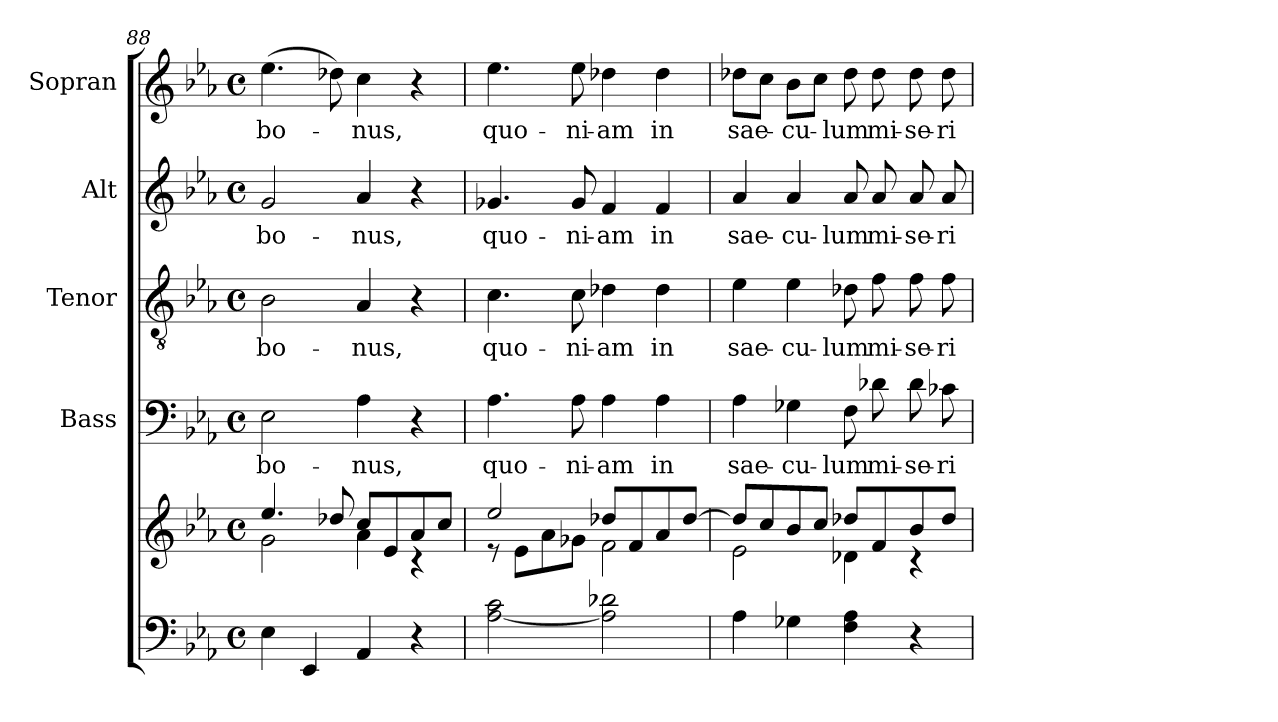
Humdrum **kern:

**kern	**kern	**kern	**text	**kern	**text	**kern	**text	**kern	**text
*part5	*part5	*part4	*part4	*part3	*part3	*part2	*part2	*part1	*part1
*staff6	*staff5	*staff4	*staff4	*staff3	*staff3	*staff2	*staff2	*staff1	*staff1
*	*	*I"Bass	*	*I"Tenor	*	*I"Alt	*	*I"Sopran	*
*	*	*I'B.	*	*I'T.	*	*I'A.	*	*I'S.	*
*clefF4	*clefG2	*clefF4	*	*clefGv2	*	*clefG2	*	*clefG2	*
*k[b-e-a-]	*k[b-e-a-]	*k[b-e-a-]	*	*k[b-e-a-]	*	*k[b-e-a-]	*	*k[b-e-a-]	*
*E-:	*E-:	*E-:	*	*E-:	*	*E-:	*	*E-:	*
*M4/4	*M4/4	*M4/4	*	*M4/4	*	*M4/4	*	*M4/4	*
*met(c)	*met(c)	*met(c)	*	*met(c)	*	*met(c)	*	*met(c)	*
=88	=88	=88	=88	=88	=88	=88	=88	=88	=88
*	*^	*	*	*	*	*	*	*	*
!	!	!	!	!LO:LY:b	!	!LO:LY:b	!	!LO:LY:b	!	!LO:LY:b
4E-\	4.ee-/	2g\	2E-\	bo-	2B-\	bo-	2g/	bo-	(>4.ee-\	bo-
4EE-/	.	.	.	.	.	.	.	.	.	.
.	8dd-X/	.	.	.	.	.	.	.	8dd-X\)	.
!	!	!	!	!LO:LY:b	!	!LO:LY:b	!	!LO:LY:b	!	!LO:LY:b
4AA-/	8cc/L	4a-\	4A-\	-nus,	4A-/	-nus,	4a-/	-nus,	4cc\	-nus,
.	8e-/	.	.	.	.	.	.	.	.	.
4r	8a-/	4rc	4r	.	4r	.	4r	.	4r	.
.	8cc/J	.	.	.	.	.	.	.	.	.
!!LO:PB:g=z
=89	=89	=89	=89	=89	=89	=89	=89	=89	=89	=89
!	!	!	!	!LO:LY:b	!	!LO:LY:b	!	!LO:LY:b	!	!LO:LY:b
[<2A-\ 2c\	2ee-/	8re	4.A-\	quo-	4.c\	quo-	4.g-X/	quo-	4.ee-\	quo-
.	.	8e-\L	.	.	.	.	.	.	.	.
.	.	8a-\	.	.	.	.	.	.	.	.
!	!	!	!	!LO:LY:b	!	!LO:LY:b	!	!LO:LY:b	!	!LO:LY:b
.	.	8g-X\J	8A-\	-ni-	8c\	-ni-	8g-/	-ni-	8ee-\	-ni-
!	!	!	!	!LO:LY:b	!	!LO:LY:b	!	!LO:LY:b	!	!LO:LY:b
2A-\] 2d-X\	8dd-X/L	2f\	4A-\	-am	4d-X\	-am	4f/	-am	4dd-X\	-am
.	8f/	.	.	.	.	.	.	.	.	.
!	!	!	!	!LO:LY:b	!	!LO:LY:b	!	!LO:LY:b	!	!LO:LY:b
.	8a-/	.	4A-\	in	4d-\	in	4f/	in	4dd-\	in
.	[>8dd-/J	.	.	.	.	.	.	.	.	.
=90	=90	=90	=90	=90	=90	=90	=90	=90	=90	=90
!	!	!	!	!LO:LY:b	!	!LO:LY:b	!	!LO:LY:b	!	!LO:LY:b
4A-\	8dd-/L]	2e-\	4A-\	sae-	4e-\	sae-	4a-/	sae-	8dd-X\L	sae-
.	8cc/	.	.	.	.	.	.	.	8cc\J	.
!	!	!	!	!LO:LY:b	!	!LO:LY:b	!	!LO:LY:b	!	!LO:LY:b
4G-X\	8b-/	.	4G-X\	-cu-	4e-\	-cu-	4a-/	-cu-	8b-\L	-cu-
.	8cc/J	.	.	.	.	.	.	.	8cc\J	.
!	!	!	!	!LO:LY:b	!	!LO:LY:b	!	!LO:LY:b	!	!LO:LY:b
4F\ 4A-\	8dd-X/L	4d-X\	8F\	-lum	8d-X\	-lum	8a-/	-lum	8dd-\	-lum
!	!	!	!	!LO:LY:b	!	!LO:LY:b	!	!LO:LY:b	!	!LO:LY:b
.	8f/	.	8d-X\	mi-	8f\	mi-	8a-/	mi-	8dd-\	mi-
!	!	!	!	!LO:LY:b	!	!LO:LY:b	!	!LO:LY:b	!	!LO:LY:b
4r	8b-/	4rc	8d-\	-se-	8f\	-se-	8a-/	-se-	8dd-\	-se-
!	!	!	!	!LO:LY:b	!	!LO:LY:b	!	!LO:LY:b	!	!LO:LY:b
.	8dd-/J	.	8c-X\	-ri-	8f\	-ri-	8a-/	-ri-	8dd-\	-ri-
*	*v	*v	*	*	*	*	*	*	*	*
=	=	=	=	=	=	=	=	=	=
*-	*-	*-	*-	*-	*-	*-	*-	*-	*-
